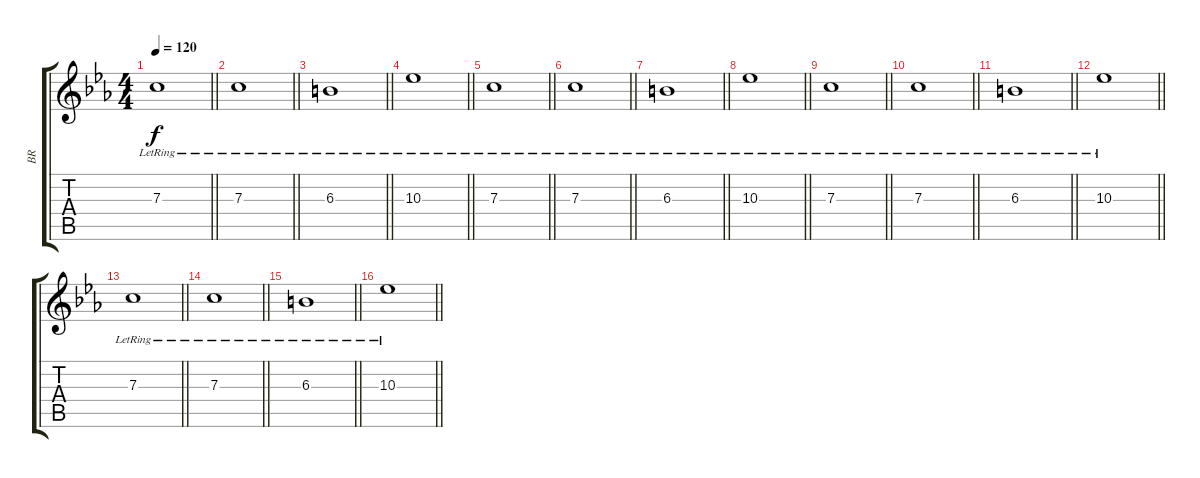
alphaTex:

\track ("BR" "BR") {instrument acousticguitarsteel}
\staff {score tabs}
\tuning (D4 A3 F3 C3 G2 C2) {hide}
\ts (4 4)
\section ("" "")
\tempo 120
\clef g2
\barLineRight lightlight
\ks cminor
7.3{lr}.1{dy f} |
\barLineRight lightlight
7.3{lr}.1 |
\barLineRight lightlight
6.3{lr}.1 |
\barLineRight lightlight
10.3{lr}.1 |
\barLineRight lightlight
7.3{lr}.1 |
\barLineRight lightlight
7.3{lr}.1 |
\barLineRight lightlight
6.3{lr}.1 |
\barLineRight lightlight
10.3{lr}.1 |
\barLineRight lightlight
7.3{lr}.1 |
\barLineRight lightlight
7.3{lr}.1 |
\barLineRight lightlight
6.3{lr}.1 |
\barLineRight lightlight
10.3{lr}.1 |
\barLineRight lightlight
7.3{lr}.1 |
\barLineRight lightlight
7.3{lr}.1 |
\barLineRight lightlight
6.3{lr}.1 |
\barLineRight lightlight
10.3{lr}.1
